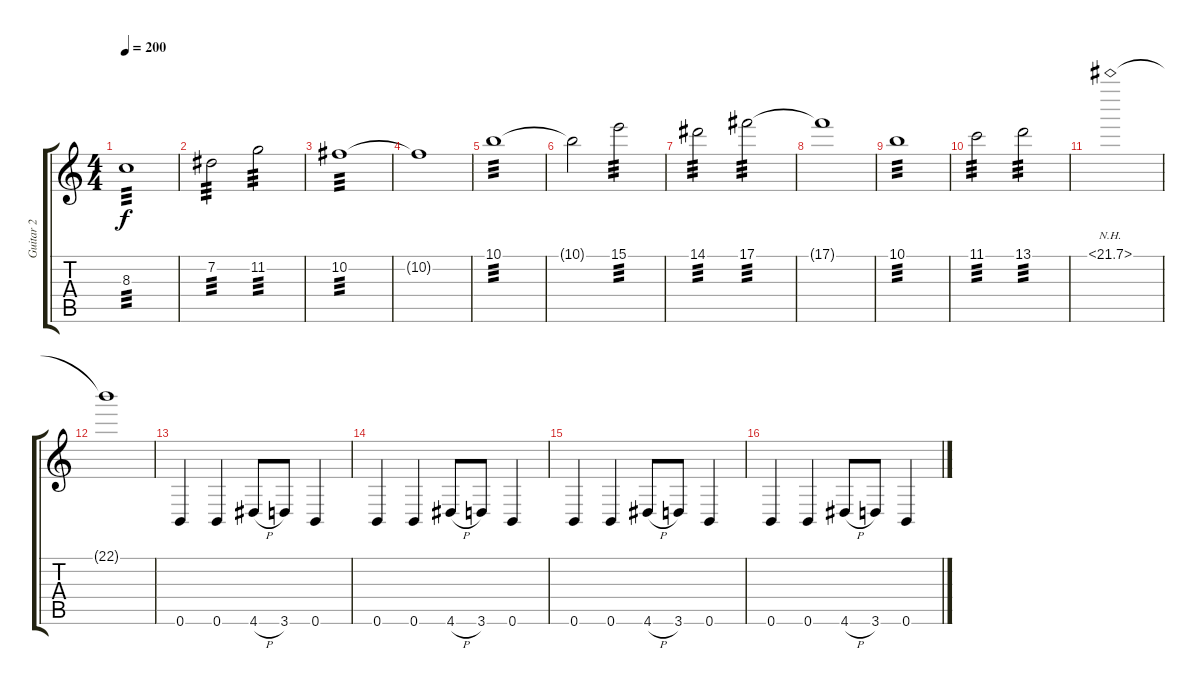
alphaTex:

\track ("Guitar 2" "Guitar 2") {instrument distortionguitar}
\staff {score tabs}
\tuning (Db4 Ab3 E3 B2 Gb2 B1) {hide}
\ts (4 4)
\tempo 200
\clef g2
\ks c
8.3.1{tp 3 dy f} |
7.2.2{tp 3} 11.2.2{tp 3} |
10.2.1{tp 3} |
10.2{t}.1 |
10.1.1{tp 3} |
10.1{t}.2 15.1.2{tp 3} |
14.1.2{tp 3} 17.1.2{tp 3} |
17.1{t}.1 |
10.1.1{tp 3} |
11.1.2{tp 3} 13.1.2{tp 3} |
22.1{nh}.1 |
22.1{t}.1 |
0.6.4 0.6.4 4.6{h}.8 3.6.8 0.6.4 |
0.6.4 0.6.4 4.6{h}.8 3.6.8 0.6.4 |
0.6.4 0.6.4 4.6{h}.8 3.6.8 0.6.4 |
0.6.4 0.6.4 4.6{h}.8 3.6.8 0.6.4
